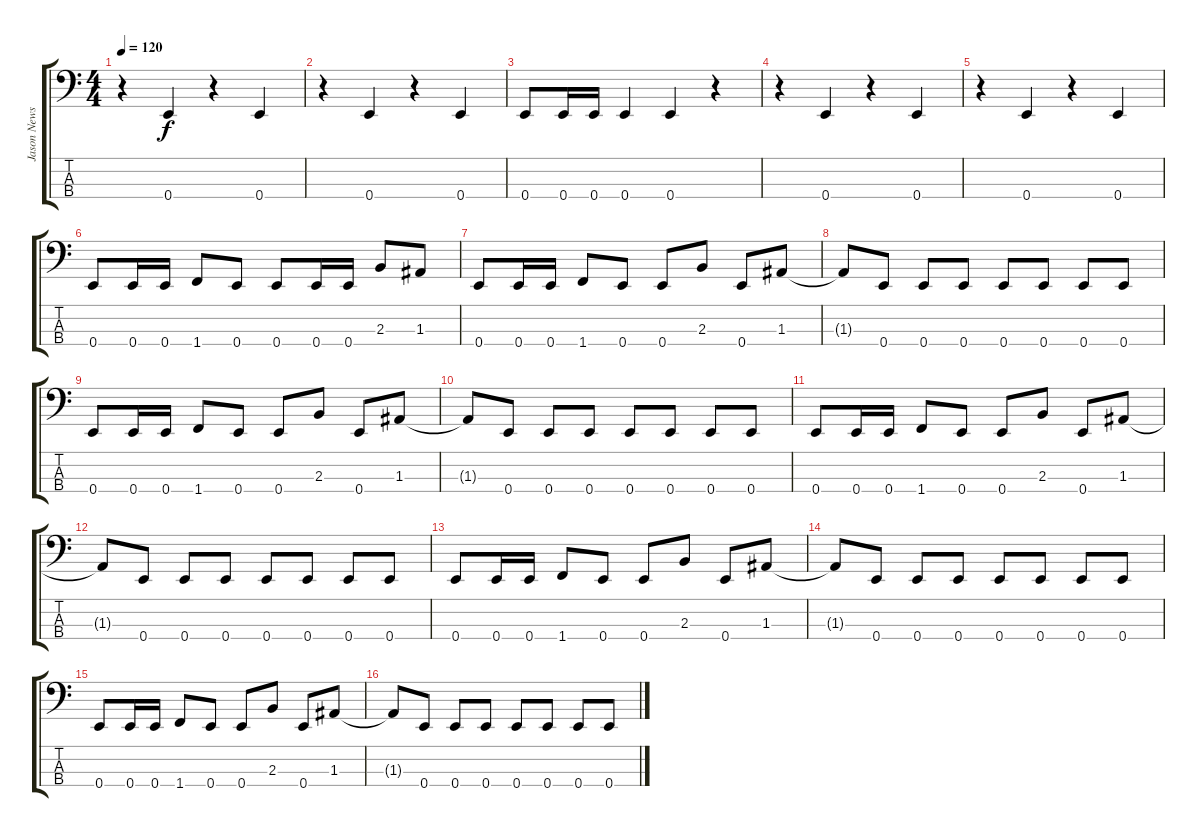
\track ("Jason Newstead" "Jason News") {instrument electricbasspick}
\staff {score tabs}
\tuning (G2 D2 A1 E1) {hide}
\ts (4 4)
\tempo 120
\clef f4
\ks c
r.4{dy f} 0.4.4 r.4 0.4.4 |
r.4 0.4.4 r.4 0.4.4 |
0.4.8 0.4.16 0.4.16 0.4.4 0.4.4 r.4 |
r.4 0.4.4 r.4 0.4.4 |
r.4 0.4.4 r.4 0.4.4 |
0.4.8 0.4.16 0.4.16 1.4.8 0.4.8 0.4.8 0.4.16 0.4.16 2.3.8 1.3.8 |
0.4.8 0.4.16 0.4.16 1.4.8 0.4.8 0.4.8 2.3.8 0.4.8 1.3.8 |
1.3{t}.8 0.4.8 0.4.8 0.4.8 0.4.8 0.4.8 0.4.8 0.4.8 |
0.4.8 0.4.16 0.4.16 1.4.8 0.4.8 0.4.8 2.3.8 0.4.8 1.3.8 |
1.3{t}.8 0.4.8 0.4.8 0.4.8 0.4.8 0.4.8 0.4.8 0.4.8 |
0.4.8 0.4.16 0.4.16 1.4.8 0.4.8 0.4.8 2.3.8 0.4.8 1.3.8 |
1.3{t}.8 0.4.8 0.4.8 0.4.8 0.4.8 0.4.8 0.4.8 0.4.8 |
0.4.8 0.4.16 0.4.16 1.4.8 0.4.8 0.4.8 2.3.8 0.4.8 1.3.8 |
1.3{t}.8 0.4.8 0.4.8 0.4.8 0.4.8 0.4.8 0.4.8 0.4.8 |
0.4.8 0.4.16 0.4.16 1.4.8 0.4.8 0.4.8 2.3.8 0.4.8 1.3.8 |
1.3{t}.8 0.4.8 0.4.8 0.4.8 0.4.8 0.4.8 0.4.8 0.4.8
